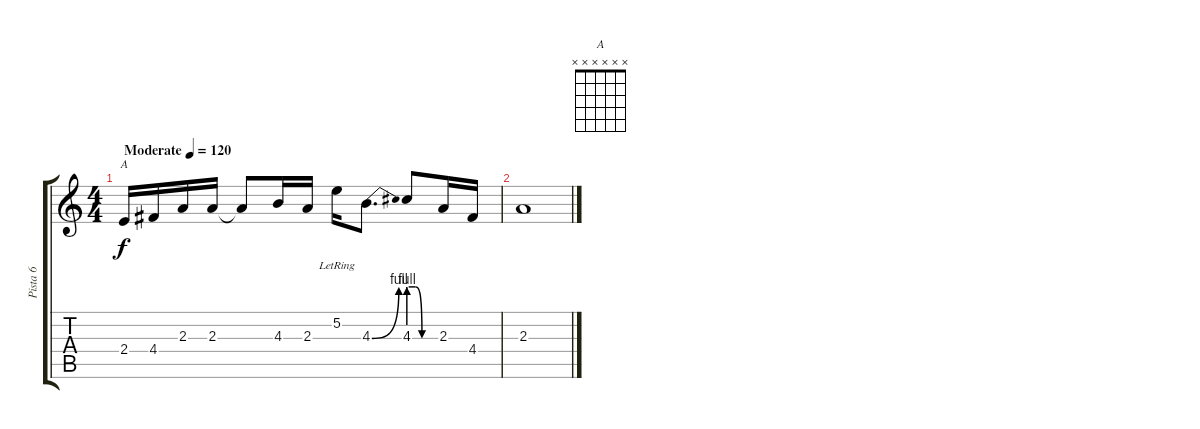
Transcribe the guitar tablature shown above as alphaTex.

\track ("Pista 6" "Pista 6") {mute instrument acousticguitarsteel}
\staff {score tabs}
\tuning (E4 B3 G3 D3 A2 E2) {hide}
\chord ("A" x x x x x x)
\ts (4 4)
\tempo (120 "Moderate")
\clef g2
\ks c
2.4.16{ch "A" dy f instrument acousticguitarsteel} 4.4.16 2.3.16 2.3.16 2.3{t}.8 4.3.16 2.3.16 5.2{lr}.16 4.3{be (bend 0 0 60 4)}.8{d} 4.3{be (custom 0 4 15 4 30 0 60 0)}.8 2.3.16 4.4.16 |
2.3.1
